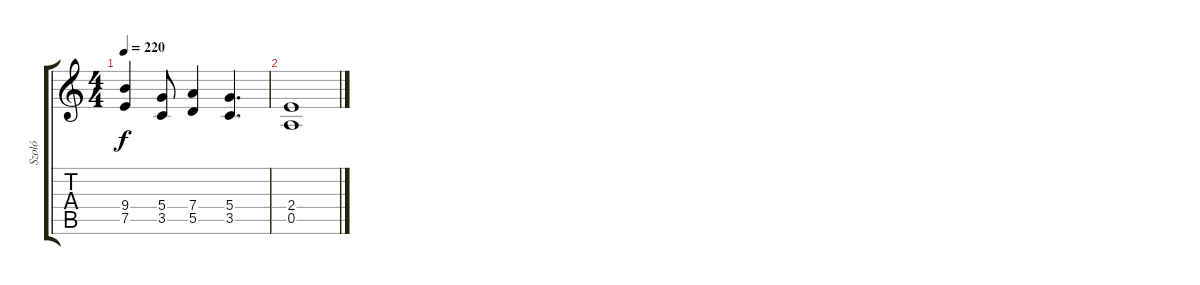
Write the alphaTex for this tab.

\track ("Szoló" "Szoló") {instrument electricguitarjazz}
\staff {score tabs}
\tuning (E4 B3 G3 D3 A2 E2) {hide}
\ts (4 4)
\tempo 220
\clef g2
\ks c
(9.4 7.5).4{dy f} (5.4 3.5).8 (7.4 5.5).4 (5.4 3.5).4{d} |
(2.4 0.5).1
